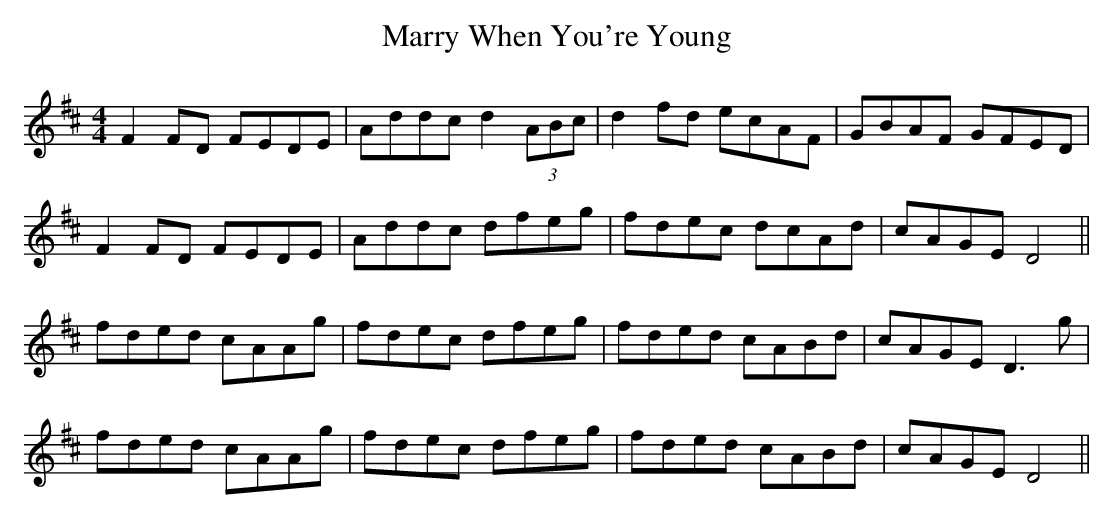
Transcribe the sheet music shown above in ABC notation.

X:1
T: Marry When You're Young
M: 4/4
L: 1/8
K: D
F2 FD FEDE | Addc d2 (3ABc | d2 fd ecAF | GBAF GFED |
F2 FD FEDE | Addc dfeg | fdec dcAd | cAGE D4 ||
fded cAAg | fdec dfeg | fded cABd | cAGE D3 g |
fded cAAg | fdec dfeg | fded cABd | cAGE D4 ||
